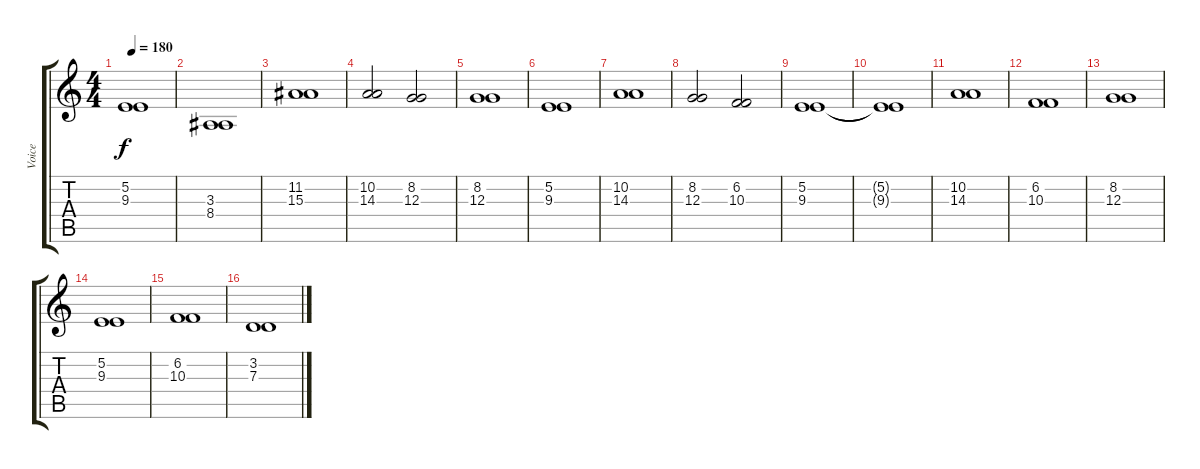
\track ("Voice" "Voice") {instrument choiraahs}
\staff {score tabs}
\tuning (E4 B3 G3 D3 A2 E2) {hide}
\ts (4 4)
\tempo 180
\clef g2
\ks c
(5.2 9.3).1{dy f} |
(3.3 8.4).1 |
(11.2 15.3).1 |
(10.2 14.3).2 (8.2 12.3).2 |
(8.2 12.3).1 |
(5.2 9.3).1 |
(10.2 14.3).1 |
(8.2 12.3).2 (6.2 10.3).2 |
(5.2 9.3).1 |
(5.2{t} 9.3{t}).1 |
(10.2 14.3).1 |
(6.2 10.3).1 |
(8.2 12.3).1 |
(5.2 9.3).1 |
(6.2 10.3).1 |
(3.2 7.3).1
